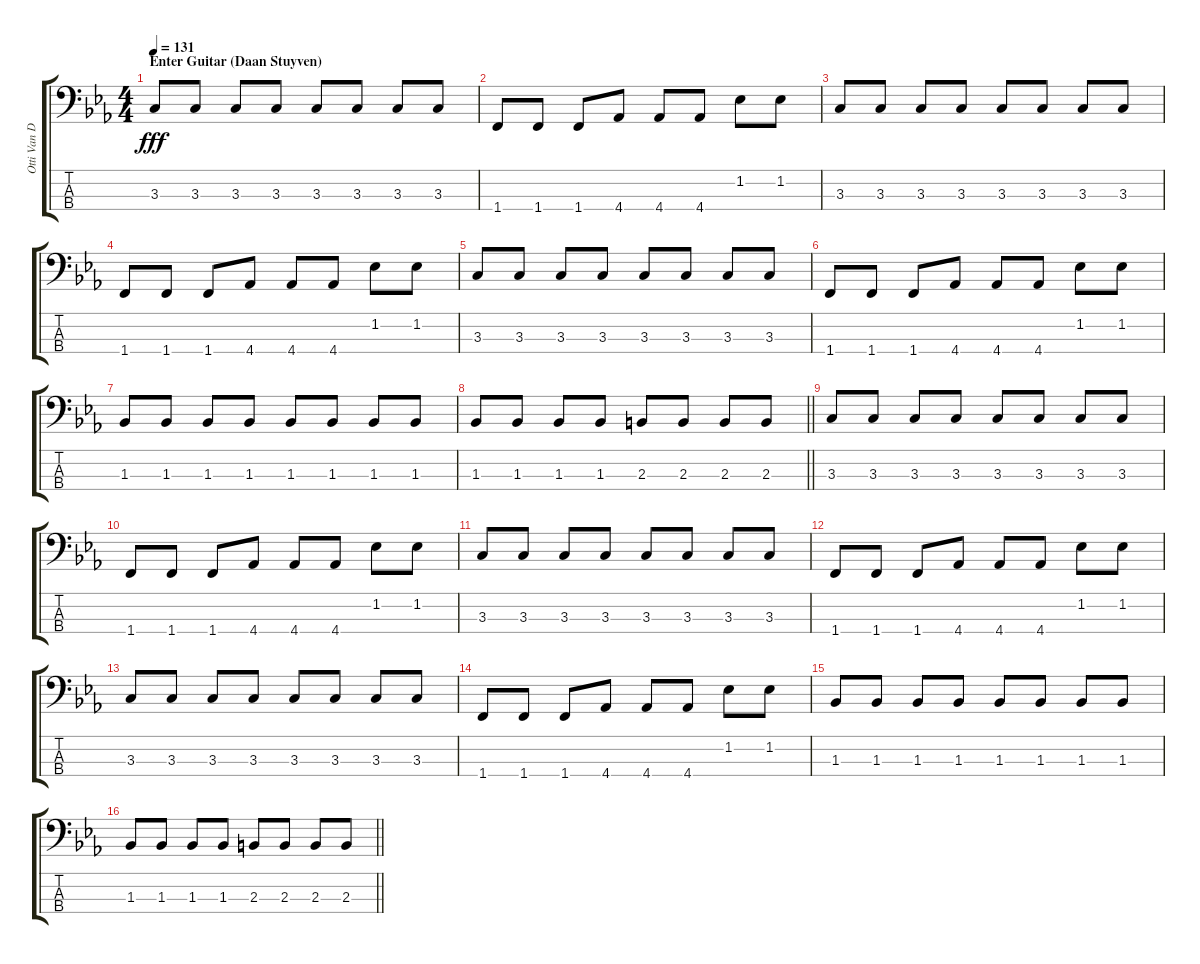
\track ("Otti Van Der Werf (Bass)" "Otti Van D") {instrument fretlessbass}
\staff {score tabs}
\tuning (G2 D2 A1 E1) {hide}
\ts (4 4)
\section ("" "Enter Guitar (Daan Stuyven)")
\tempo 131
\clef f4
\ks cminor
3.3.8{dy fff} 3.3.8 3.3.8 3.3.8 3.3.8 3.3.8 3.3.8 3.3.8 |
1.4.8 1.4.8 1.4.8 4.4.8 4.4.8 4.4.8 1.2.8 1.2.8 |
3.3.8 3.3.8 3.3.8 3.3.8 3.3.8 3.3.8 3.3.8 3.3.8 |
1.4.8 1.4.8 1.4.8 4.4.8 4.4.8 4.4.8 1.2.8 1.2.8 |
3.3.8 3.3.8 3.3.8 3.3.8 3.3.8 3.3.8 3.3.8 3.3.8 |
1.4.8 1.4.8 1.4.8 4.4.8 4.4.8 4.4.8 1.2.8 1.2.8 |
1.3.8 1.3.8 1.3.8 1.3.8 1.3.8 1.3.8 1.3.8 1.3.8 |
\barLineRight lightlight
1.3.8 1.3.8 1.3.8 1.3.8 2.3.8 2.3.8 2.3.8 2.3.8 |
3.3.8 3.3.8 3.3.8 3.3.8 3.3.8 3.3.8 3.3.8 3.3.8 |
1.4.8 1.4.8 1.4.8 4.4.8 4.4.8 4.4.8 1.2.8 1.2.8 |
3.3.8 3.3.8 3.3.8 3.3.8 3.3.8 3.3.8 3.3.8 3.3.8 |
1.4.8 1.4.8 1.4.8 4.4.8 4.4.8 4.4.8 1.2.8 1.2.8 |
3.3.8 3.3.8 3.3.8 3.3.8 3.3.8 3.3.8 3.3.8 3.3.8 |
1.4.8 1.4.8 1.4.8 4.4.8 4.4.8 4.4.8 1.2.8 1.2.8 |
1.3.8 1.3.8 1.3.8 1.3.8 1.3.8 1.3.8 1.3.8 1.3.8 |
\barLineRight lightlight
1.3.8 1.3.8 1.3.8 1.3.8 2.3.8 2.3.8 2.3.8 2.3.8
